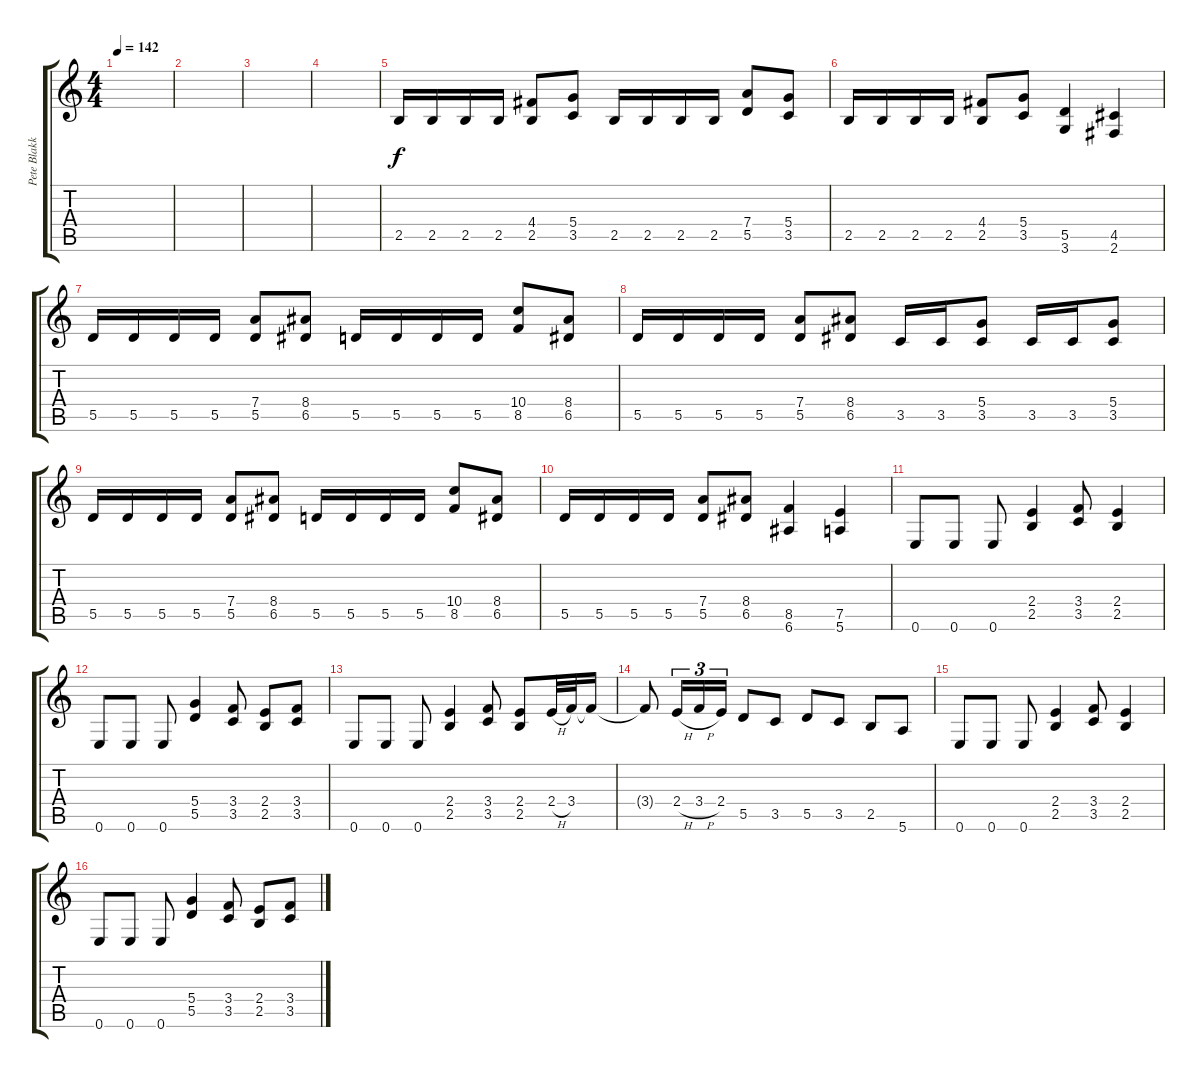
\track ("Pete Blakk" "Pete Blakk") {instrument distortionguitar}
\staff {score tabs}
\tuning (E4 B3 G3 D3 A2 E2) {hide}
\ts (4 4)
\tempo 142
\clef g2
\ks c
|
|
|
|
2.5.16 2.5.16 2.5.16 2.5.16 (4.4 2.5).8 (5.4 3.5).8 2.5.16 2.5.16 2.5.16 2.5.16 (7.4 5.5).8 (5.4 3.5).8 |
2.5.16 2.5.16 2.5.16 2.5.16 (4.4 2.5).8 (5.4 3.5).8 (5.5 3.6).4 (4.5 2.6).4 |
5.5.16 5.5.16 5.5.16 5.5.16 (7.4 5.5).8 (8.4 6.5).8 5.5.16 5.5.16 5.5.16 5.5.16 (10.4 8.5).8 (8.4 6.5).8 |
5.5.16 5.5.16 5.5.16 5.5.16 (7.4 5.5).8 (8.4 6.5).8 3.5.16 3.5.16 (5.4 3.5).8 3.5.16 3.5.16 (5.4 3.5).8 |
5.5.16 5.5.16 5.5.16 5.5.16 (7.4 5.5).8 (8.4 6.5).8 5.5.16 5.5.16 5.5.16 5.5.16 (10.4 8.5).8 (8.4 6.5).8 |
5.5.16 5.5.16 5.5.16 5.5.16 (7.4 5.5).8 (8.4 6.5).8 (8.5 6.6).4 (7.5 5.6).4 |
0.6.8 0.6.8 0.6.8 (2.4 2.5).4 (3.4 3.5).8 (2.4 2.5).4 |
0.6.8 0.6.8 0.6.8 (5.4 5.5).4 (3.4 3.5).8 (2.4 2.5).8 (3.4 3.5).8 |
0.6.8 0.6.8 0.6.8 (2.4 2.5).4 (3.4 3.5).8 (2.4 2.5).8 2.4{h}.32 3.4.32 3.4{t}.16 |
3.4{t}.8 2.4{h}.16{tu (3 2)} 3.4{h}.16{tu (3 2)} 2.4.16{tu (3 2)} 5.5.8 3.5.8 5.5.8 3.5.8 2.5.8 5.6.8 |
0.6.8 0.6.8 0.6.8 (2.4 2.5).4 (3.4 3.5).8 (2.4 2.5).4 |
0.6.8 0.6.8 0.6.8 (5.4 5.5).4 (3.4 3.5).8 (2.4 2.5).8 (3.4 3.5).8
